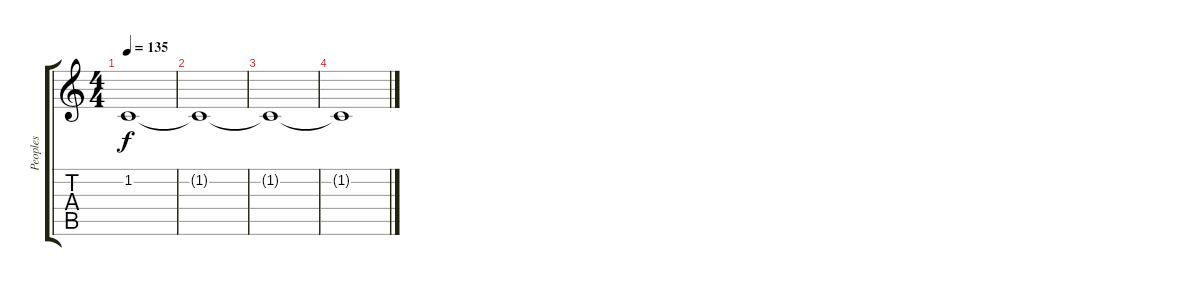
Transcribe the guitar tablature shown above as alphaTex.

\track ("Peoples" "Peoples") {instrument applause}
\staff {score tabs}
\tuning (E4 B3 G3 D3 A2 E2) {hide}
\ts (4 4)
\tempo 135
\clef g2
\ks c
1.2.1{dy f volume 5} |
1.2{t}.1 |
1.2{t}.1 |
1.2{t}.1
